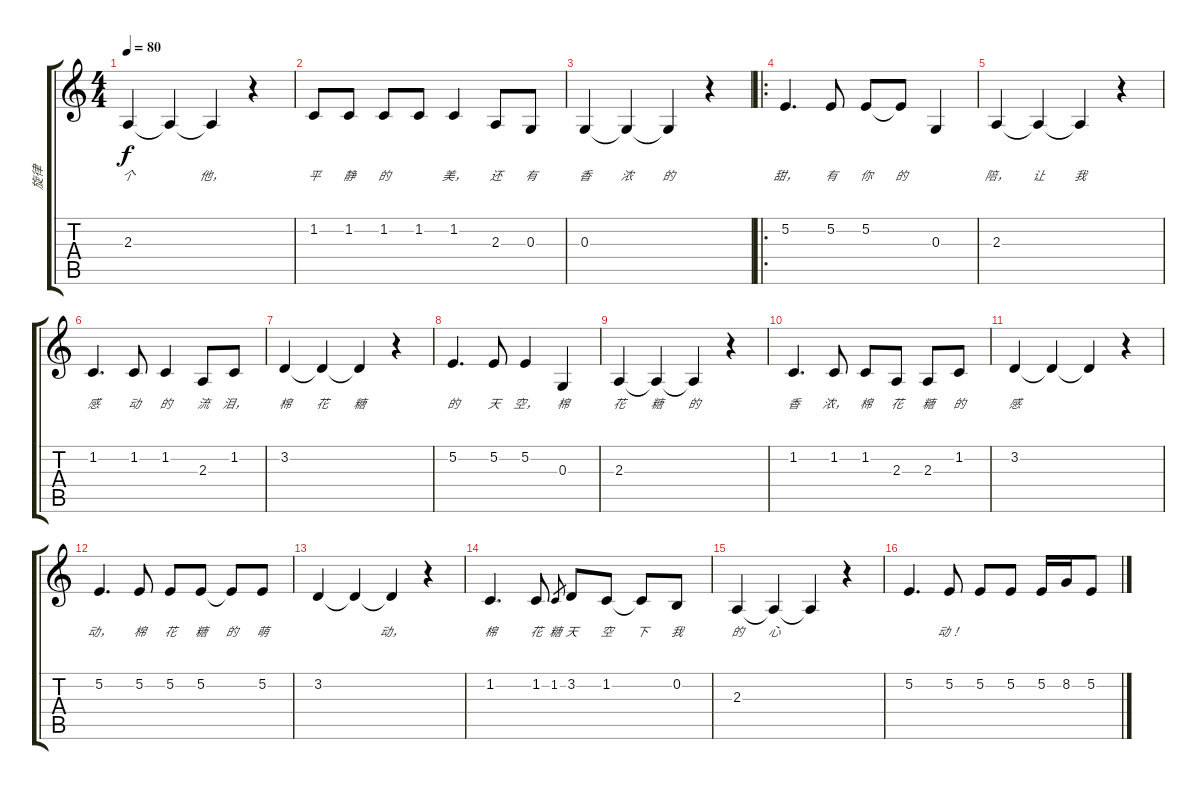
\track ("旋律" "旋律") {instrument churchorgan}
\staff {score tabs}
\tuning (E4 B3 G3 D3 A2 E2) {hide}
\ts (4 4)
\tempo 80
\clef g2
\ks c
2.3.4{lyrics (0 "个") lyrics (1 "") lyrics (2 "") lyrics (3 "") lyrics (4 "") dy f} 2.3{t}.4{lyrics (0 "") lyrics (1 "") lyrics (2 "") lyrics (3 "") lyrics (4 "")} 2.3{t}.4{lyrics (0 "他，") lyrics (1 "") lyrics (2 "") lyrics (3 "") lyrics (4 "")} r.4 |
1.2.8{lyrics (0 "平") lyrics (1 "") lyrics (2 "") lyrics (3 "") lyrics (4 "")} 1.2.8{lyrics (0 "静") lyrics (1 "") lyrics (2 "") lyrics (3 "") lyrics (4 "")} 1.2.8{lyrics (0 "的") lyrics (1 "") lyrics (2 "") lyrics (3 "") lyrics (4 "")} 1.2.8{lyrics (0 "") lyrics (1 "") lyrics (2 "") lyrics (3 "") lyrics (4 "")} 1.2.4{lyrics (0 "美，") lyrics (1 "") lyrics (2 "") lyrics (3 "") lyrics (4 "")} 2.3.8{lyrics (0 "还") lyrics (1 "") lyrics (2 "") lyrics (3 "") lyrics (4 "")} 0.3.8{lyrics (0 "有") lyrics (1 "") lyrics (2 "") lyrics (3 "") lyrics (4 "")} |
0.3.4{lyrics (0 "香") lyrics (1 "") lyrics (2 "") lyrics (3 "") lyrics (4 "")} 0.3{t}.4{lyrics (0 "浓") lyrics (1 "") lyrics (2 "") lyrics (3 "") lyrics (4 "")} 0.3{t}.4{lyrics (0 "的") lyrics (1 "") lyrics (2 "") lyrics (3 "") lyrics (4 "")} r.4 |
\ro
5.2.4{d lyrics (0 "甜，") lyrics (1 "") lyrics (2 "") lyrics (3 "") lyrics (4 "")} 5.2.8{lyrics (0 "有") lyrics (1 "") lyrics (2 "") lyrics (3 "") lyrics (4 "")} 5.2.8{lyrics (0 "你") lyrics (1 "") lyrics (2 "") lyrics (3 "") lyrics (4 "")} 5.2{t}.8{lyrics (0 "的") lyrics (1 "") lyrics (2 "") lyrics (3 "") lyrics (4 "")} 0.3.4{lyrics (0 "") lyrics (1 "") lyrics (2 "") lyrics (3 "") lyrics (4 "")} |
2.3.4{lyrics (0 "陪，") lyrics (1 "") lyrics (2 "") lyrics (3 "") lyrics (4 "")} 2.3{t}.4{lyrics (0 "让") lyrics (1 "") lyrics (2 "") lyrics (3 "") lyrics (4 "")} 2.3{t}.4{lyrics (0 "我") lyrics (1 "") lyrics (2 "") lyrics (3 "") lyrics (4 "")} r.4 |
1.2.4{d lyrics (0 "感") lyrics (1 "") lyrics (2 "") lyrics (3 "") lyrics (4 "")} 1.2.8{lyrics (0 "动") lyrics (1 "") lyrics (2 "") lyrics (3 "") lyrics (4 "")} 1.2.4{lyrics (0 "的") lyrics (1 "") lyrics (2 "") lyrics (3 "") lyrics (4 "")} 2.3.8{lyrics (0 "流") lyrics (1 "") lyrics (2 "") lyrics (3 "") lyrics (4 "")} 1.2.8{lyrics (0 "泪，") lyrics (1 "") lyrics (2 "") lyrics (3 "") lyrics (4 "")} |
3.2.4{lyrics (0 "棉") lyrics (1 "") lyrics (2 "") lyrics (3 "") lyrics (4 "")} 3.2{t}.4{lyrics (0 "花") lyrics (1 "") lyrics (2 "") lyrics (3 "") lyrics (4 "")} 3.2{t}.4{lyrics (0 "糖") lyrics (1 "") lyrics (2 "") lyrics (3 "") lyrics (4 "")} r.4 |
5.2.4{d lyrics (0 "的") lyrics (1 "") lyrics (2 "") lyrics (3 "") lyrics (4 "")} 5.2.8{lyrics (0 "天") lyrics (1 "") lyrics (2 "") lyrics (3 "") lyrics (4 "")} 5.2.4{lyrics (0 "空，") lyrics (1 "") lyrics (2 "") lyrics (3 "") lyrics (4 "")} 0.3.4{lyrics (0 "棉") lyrics (1 "") lyrics (2 "") lyrics (3 "") lyrics (4 "")} |
2.3.4{lyrics (0 "花") lyrics (1 "") lyrics (2 "") lyrics (3 "") lyrics (4 "")} 2.3{t}.4{lyrics (0 "糖") lyrics (1 "") lyrics (2 "") lyrics (3 "") lyrics (4 "")} 2.3{t}.4{lyrics (0 "的") lyrics (1 "") lyrics (2 "") lyrics (3 "") lyrics (4 "")} r.4 |
1.2.4{d lyrics (0 "香") lyrics (1 "") lyrics (2 "") lyrics (3 "") lyrics (4 "")} 1.2.8{lyrics (0 "浓，") lyrics (1 "") lyrics (2 "") lyrics (3 "") lyrics (4 "")} 1.2.8{lyrics (0 "棉") lyrics (1 "") lyrics (2 "") lyrics (3 "") lyrics (4 "")} 2.3.8{lyrics (0 "花") lyrics (1 "") lyrics (2 "") lyrics (3 "") lyrics (4 "")} 2.3.8{lyrics (0 "糖") lyrics (1 "") lyrics (2 "") lyrics (3 "") lyrics (4 "")} 1.2.8{lyrics (0 "的") lyrics (1 "") lyrics (2 "") lyrics (3 "") lyrics (4 "")} |
3.2.4{lyrics (0 "感") lyrics (1 "") lyrics (2 "") lyrics (3 "") lyrics (4 "")} 3.2{t}.4{lyrics (0 "") lyrics (1 "") lyrics (2 "") lyrics (3 "") lyrics (4 "")} 3.2{t}.4{lyrics (0 "") lyrics (1 "") lyrics (2 "") lyrics (3 "") lyrics (4 "")} r.4 |
5.2.4{d lyrics (0 "动，") lyrics (1 "") lyrics (2 "") lyrics (3 "") lyrics (4 "")} 5.2.8{lyrics (0 "棉") lyrics (1 "") lyrics (2 "") lyrics (3 "") lyrics (4 "")} 5.2.8{lyrics (0 "花") lyrics (1 "") lyrics (2 "") lyrics (3 "") lyrics (4 "")} 5.2.8{lyrics (0 "糖") lyrics (1 "") lyrics (2 "") lyrics (3 "") lyrics (4 "")} 5.2{t}.8{lyrics (0 "的") lyrics (1 "") lyrics (2 "") lyrics (3 "") lyrics (4 "")} 5.2.8{lyrics (0 "萌") lyrics (1 "") lyrics (2 "") lyrics (3 "") lyrics (4 "")} |
3.2.4{lyrics (0 "") lyrics (1 "") lyrics (2 "") lyrics (3 "") lyrics (4 "")} 3.2{t}.4{lyrics (0 "") lyrics (1 "") lyrics (2 "") lyrics (3 "") lyrics (4 "")} 3.2{t}.4{lyrics (0 "动，") lyrics (1 "") lyrics (2 "") lyrics (3 "") lyrics (4 "")} r.4 |
1.2.4{d lyrics (0 "棉") lyrics (1 "") lyrics (2 "") lyrics (3 "") lyrics (4 "")} 1.2.8{lyrics (0 "花") lyrics (1 "") lyrics (2 "") lyrics (3 "") lyrics (4 "")} 1.2.8{lyrics (0 "糖") lyrics (1 "") lyrics (2 "") lyrics (3 "") lyrics (4 "") gr} 3.2.8{lyrics (0 "天") lyrics (1 "") lyrics (2 "") lyrics (3 "") lyrics (4 "")} 1.2.8{lyrics (0 "空") lyrics (1 "") lyrics (2 "") lyrics (3 "") lyrics (4 "")} 1.2{t}.8{lyrics (0 "下") lyrics (1 "") lyrics (2 "") lyrics (3 "") lyrics (4 "")} 0.2.8{lyrics (0 "我") lyrics (1 "") lyrics (2 "") lyrics (3 "") lyrics (4 "")} |
2.3.4{lyrics (0 "的") lyrics (1 "") lyrics (2 "") lyrics (3 "") lyrics (4 "")} 2.3{t}.4{lyrics (0 "心") lyrics (1 "") lyrics (2 "") lyrics (3 "") lyrics (4 "")} 2.3{t}.4{lyrics (0 "") lyrics (1 "") lyrics (2 "") lyrics (3 "") lyrics (4 "")} r.4 |
5.2.4{d lyrics (0 "") lyrics (1 "") lyrics (2 "") lyrics (3 "") lyrics (4 "")} 5.2.8{lyrics (0 "动！") lyrics (1 "") lyrics (2 "") lyrics (3 "") lyrics (4 "")} 5.2.8 5.2.8 5.2.16 8.2.16 5.2.8
